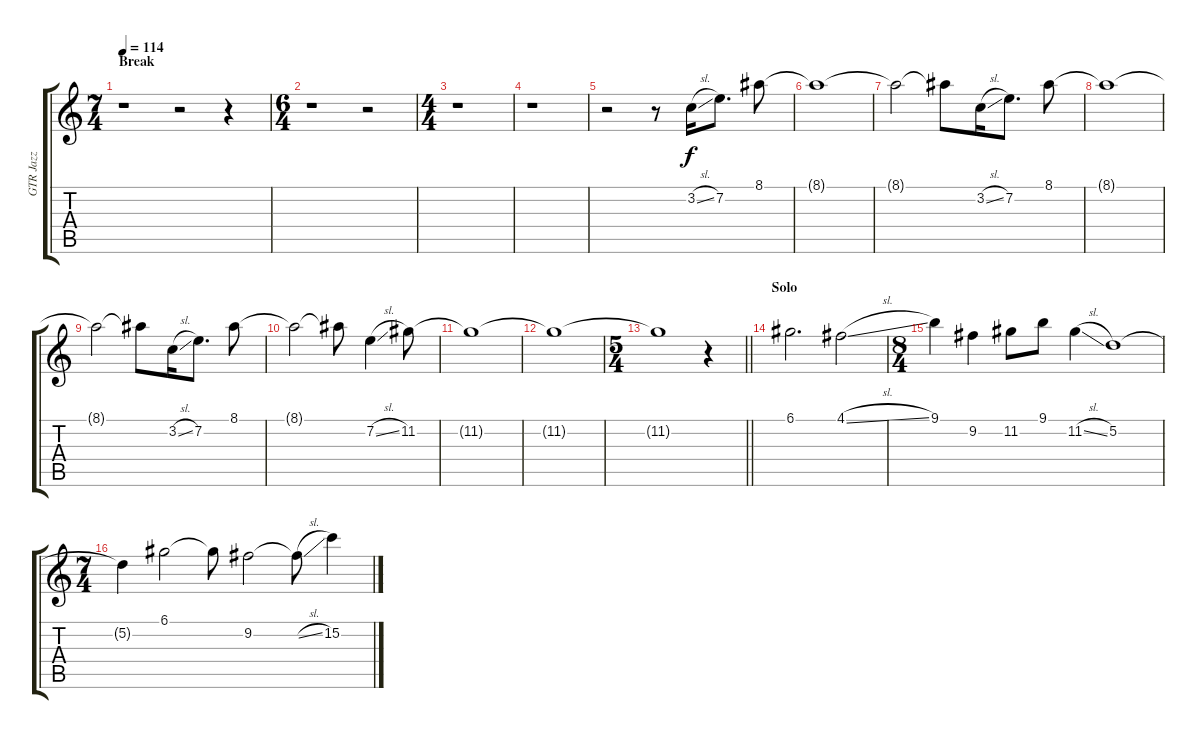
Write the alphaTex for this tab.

\track ("GTR Jazz" "GTR Jazz") {instrument electricguitarjazz}
\staff {score tabs}
\tuning (D4 A3 F3 C3 G2 C2) {hide}
\ts (7 4)
\section ("" "Break")
\tempo 114
\clef g2
\ks c
r.1{dy f} r.2 r.4 |
\ts (6 4)
r.1 r.2 |
\ts (4 4)
r.1 |
r.1 |
r.2 r.8 3.2{sl}.16 7.2.8{d} 8.1.8 |
8.1{t}.1 |
8.1{t}.2 8.1{t}.8 3.2{sl}.16 7.2.8{d} 8.1.8 |
8.1{t}.1 |
8.1{t}.2 8.1{t}.8 3.2{sl}.16 7.2.8{d} 8.1.8 |
8.1{t}.2 8.1{t}.8 7.2{sl}.4 11.2.8 |
11.2{t}.1 |
11.2{t}.1 |
\ts (5 4)
\barLineRight lightlight
11.2{t}.1 r.4 |
\section ("" "Solo")
6.1.2{d} 4.1{sl}.2 |
\ts (8 4)
9.1.4 9.2.4 11.2.8 9.1.8 11.2{sl}.4 5.2.1 |
\ts (7 4)
5.2{t}.4 6.1.2 6.1{t}.8 9.2.2 9.2{sl t}.8 15.2.4
